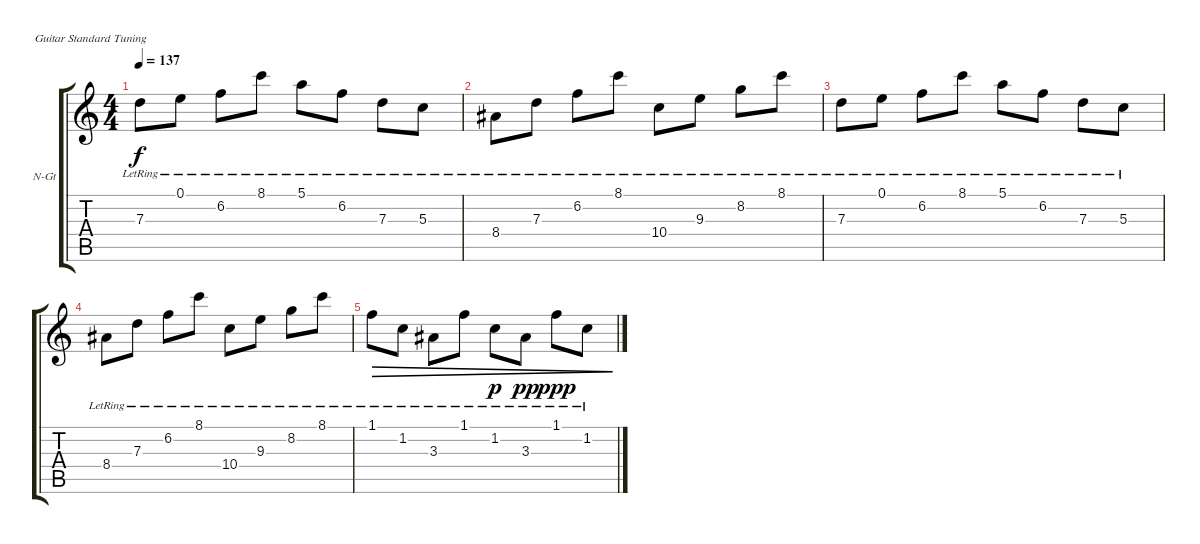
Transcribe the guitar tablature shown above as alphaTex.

\defaultSystemsLayout 4
\bracketExtendMode groupsimilarinstruments
\firstSystemTrackNameOrientation horizontal
\otherSystemsTrackNameOrientation horizontal
\track ("Nylon Guitar" "N-Gt") {instrument acousticguitarnylon}
\staff {score tabs}
\tuning (E4 B3 G3 D3 A2 E2)
\ts (4 4)
\tempo 137
\clef g2
\ks c
7.3{lr}.8{dy f} 0.1{lr}.8 6.2{lr}.8 8.1{lr}.8 5.1{lr}.8 6.2{lr}.8 7.3{lr}.8 5.3{lr}.8 |
8.4{lr}.8 7.3{lr}.8 6.2{lr}.8 8.1{lr}.8 10.4{lr}.8 9.3{lr}.8 8.2{lr}.8 8.1{lr}.8 |
7.3{lr}.8 0.1{lr}.8 6.2{lr}.8 8.1{lr}.8 5.1{lr}.8 6.2{lr}.8 7.3{lr}.8 5.3{lr}.8 |
8.4{lr}.8 7.3{lr}.8 6.2{lr}.8 8.1{lr}.8 10.4{lr}.8 9.3{lr}.8 8.2{lr}.8 8.1{lr}.8 |
1.1{lr}.8{dec} 1.2{lr}.8{dec} 3.3{lr}.8{dec} 1.1{lr}.8{dec} 1.2{lr}.8{dec dy p} 3.3{lr}.8{dec dy pp} 1.1{lr}.8{dec dy ppp} 1.2{lr}.8{dec}
